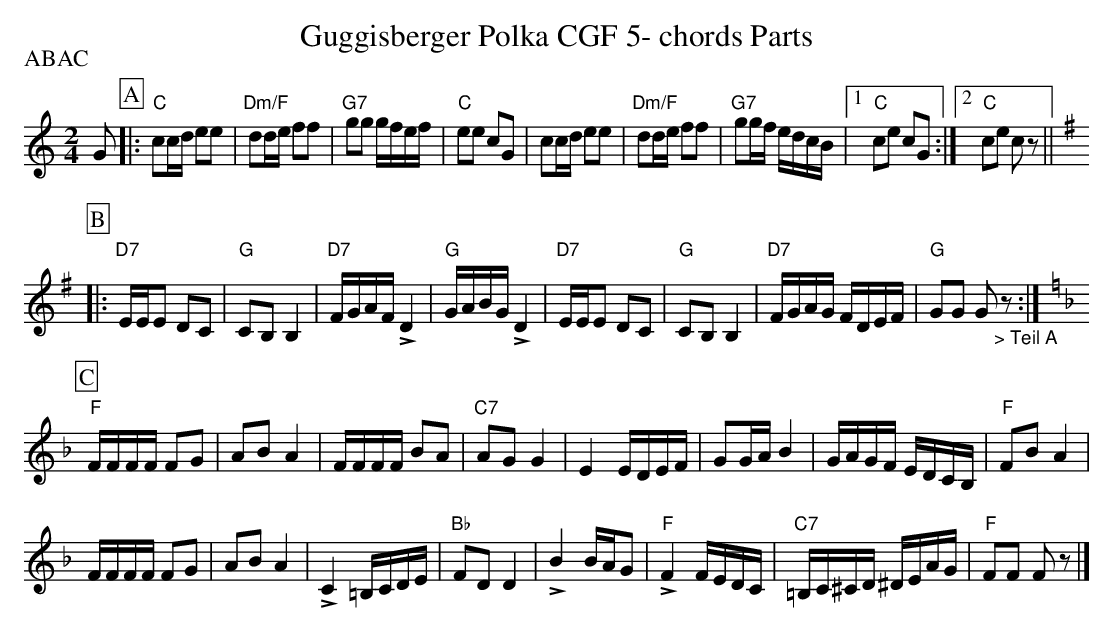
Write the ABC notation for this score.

X:1
T:Guggisberger Polka CGF 5- chords Parts
P:ABAC
M:2/4
L:1/16
K:Cmaj%%MIDI gchordon
G2[P:A] |: "C"c2cd e2e2 | "Dm/F"d2de f2f2 | "G7"g2g2 gfef | "C"e2e2 c2G2 | c2cd e2e2 | "Dm/F"d2de f2f2 | "G7"g2gf edcB |1 "C"c2e2 c2G2 :|2 "C"c2e2 c2z2 || [K:Gmaj]
[P:B] |: "D7"EEE2 D2C2 | "G"C2B,2B,4 | "D7"FGAF !>!D4 | "G"GABG !>!D4 | "D7"EEE2 D2C2 | "G"C2B,2B,4 | "D7"FGAG FDEF | "G"G2G2 G2"_> Teil A"z2 :| [K:Fmaj]
[P:C] "F"FFFF F2G2 | A2B2A4 | FFFF B2A2 | "C7"A2G2G4 | E4 EDEF | G2GA B4 | GAGF EDCB, | "F"F2B2A4 |
FFFF F2G2 | A2B2A4 | !>!C4 =B,CDE | "Bb"F2D2D4 | !>!B4 BAG2 | "F"!>!F4 FEDC | "C7"=B,C^CD ^DEAG | "F"F2F2 F2z2 |]
